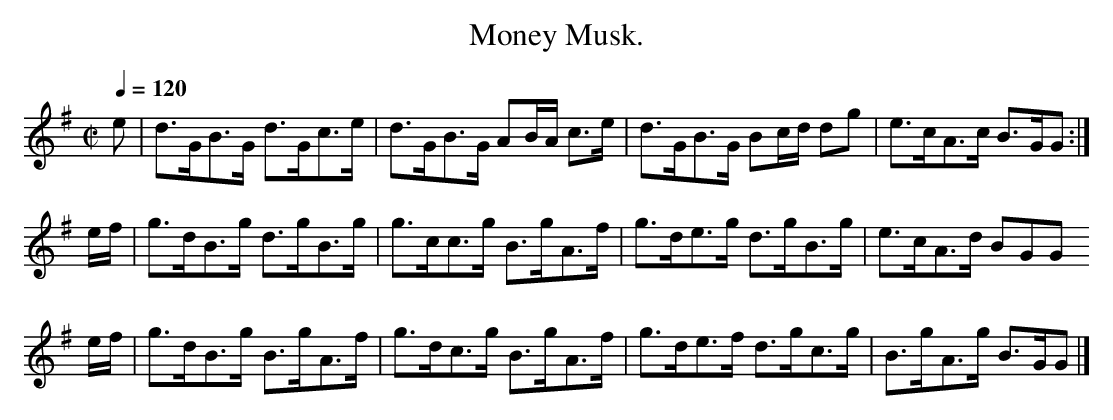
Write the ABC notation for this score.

X:1
T:Money Musk.
M:C|
L:1/8
Q:1/4=120
K:G
e   |d>GB>G d>Gc>e|d>GB>G AB/A/ c>e|d>GB>G Bc/d/ dg |e>cA>c B>GG:|
e/f/|g>dB>g d>gB>g|g>cc>g B>gA>f|g>de>g d>gB>g|e>cA>d BGG
e/f/|g>dB>g B>gA>f|g>dc>g B>gA>f|g>de>f d>gc>g|B>gA>g B>GG|]
